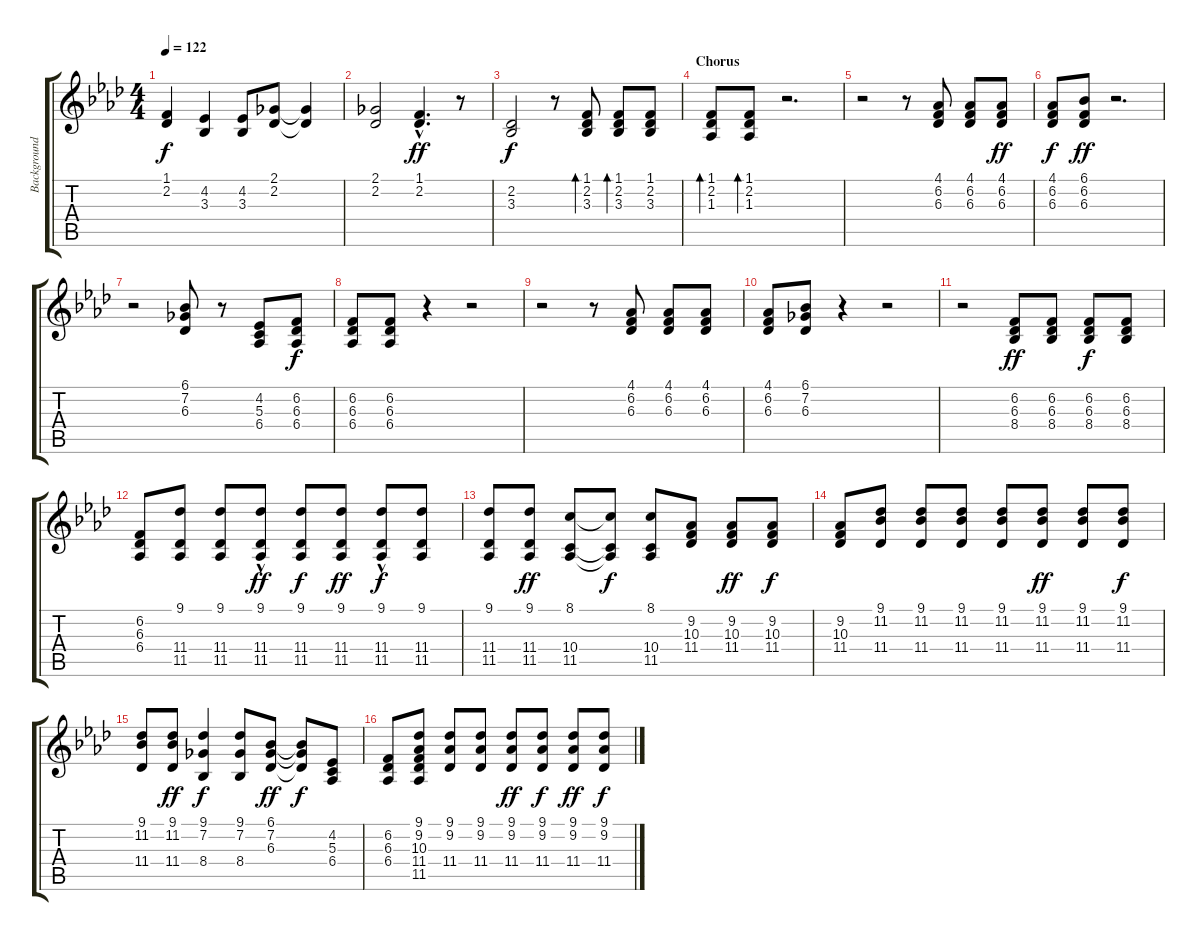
\track ("Background Vocals" "Background") {instrument voiceoohs}
\staff {score tabs}
\tuning (E4 B3 G3 D3 A2 E2) {hide}
\ts (4 4)
\tempo 122
\clef g2
\ks ab
(1.1 2.2).4{dy f} (4.2 3.3).4 (4.2 3.3).8 (2.1 2.2).8 (2.1{t} 2.2{t}).4 |
(2.1 2.2).2 (1.1{hac} 2.2{hac}).4{d dy ff} r.8 |
(2.2 3.3).2{dy f} r.8 (1.1 2.2 3.3).8{bd 480} (1.1 2.2 3.3).8{bd 480} (1.1 2.2 3.3).8 |
\section ("" "Chorus")
(1.1 2.2 1.3).8{bd 480} (1.1 2.2 1.3).8{bd 480} r.2{d} |
r.2 r.8 (4.1 6.2 6.3).8 (4.1 6.2 6.3).8 (4.1 6.2 6.3).8{dy ff} |
(4.1 6.2 6.3).8{dy f} (6.1 6.2 6.3).8{dy ff} r.2{d} |
r.2 (6.1 7.2 6.3).8 r.8 (4.2 5.3 6.4).8 (6.2 6.3 6.4).8{dy f} |
(6.2 6.3 6.4).8 (6.2 6.3 6.4).8 r.4 r.2 |
r.2 r.8 (4.1 6.2 6.3).8 (4.1 6.2 6.3).8 (4.1 6.2 6.3).8 |
(4.1 6.2 6.3).8 (6.1 7.2 6.3).8 r.4 r.2 |
r.2 (6.2 6.3 8.4).8{dy ff} (6.2 6.3 8.4).8 (6.2 6.3 8.4).8{dy f} (6.2 6.3 8.4).8 |
(6.2 6.3 6.4).8 (9.1 11.4 11.5).8 (9.1 11.4 11.5).8 (9.1{hac} 11.4 11.5).8{dy ff} (9.1 11.4 11.5).8{dy f} (9.1 11.4 11.5).8{dy ff} (9.1{hac} 11.4 11.5).8{dy f} (9.1 11.4 11.5).8 |
(9.1 11.4 11.5).8 (9.1 11.4 11.5).8{dy ff} (8.1 10.4 11.5).8 (8.1{t} 10.4{t} 11.5{t}).8{dy f} (8.1 10.4 11.5).8 (9.2 10.3 11.4).8 (9.2 10.3 11.4).8{dy ff} (9.2 10.3 11.4).8{dy f} |
(9.2 10.3 11.4).8 (9.1 11.2 11.4).8 (9.1 11.2 11.4).8 (9.1 11.2 11.4).8 (9.1 11.2 11.4).8 (9.1 11.2 11.4).8{dy ff} (9.1 11.2 11.4).8 (9.1 11.2 11.4).8{dy f} |
(9.1 11.2 11.4).8 (9.1 11.2 11.4).8{dy ff} (9.1 7.2 8.4).4{dy f} (9.1 7.2 8.4).8 (6.1 7.2 6.3).8{dy ff} (6.1{t} 7.2{t} 6.3{t}).8{dy f} (4.2 5.3 6.4).8 |
(6.2 6.3 6.4).8 (9.1 9.2 10.3 11.4 11.5).8 (9.1 9.2 11.4).8 (9.1 9.2 11.4).8 (9.1 9.2 11.4).8{dy ff} (9.1 9.2 11.4).8{dy f} (9.1 9.2 11.4).8{dy ff} (9.1 9.2 11.4).8{dy f}
